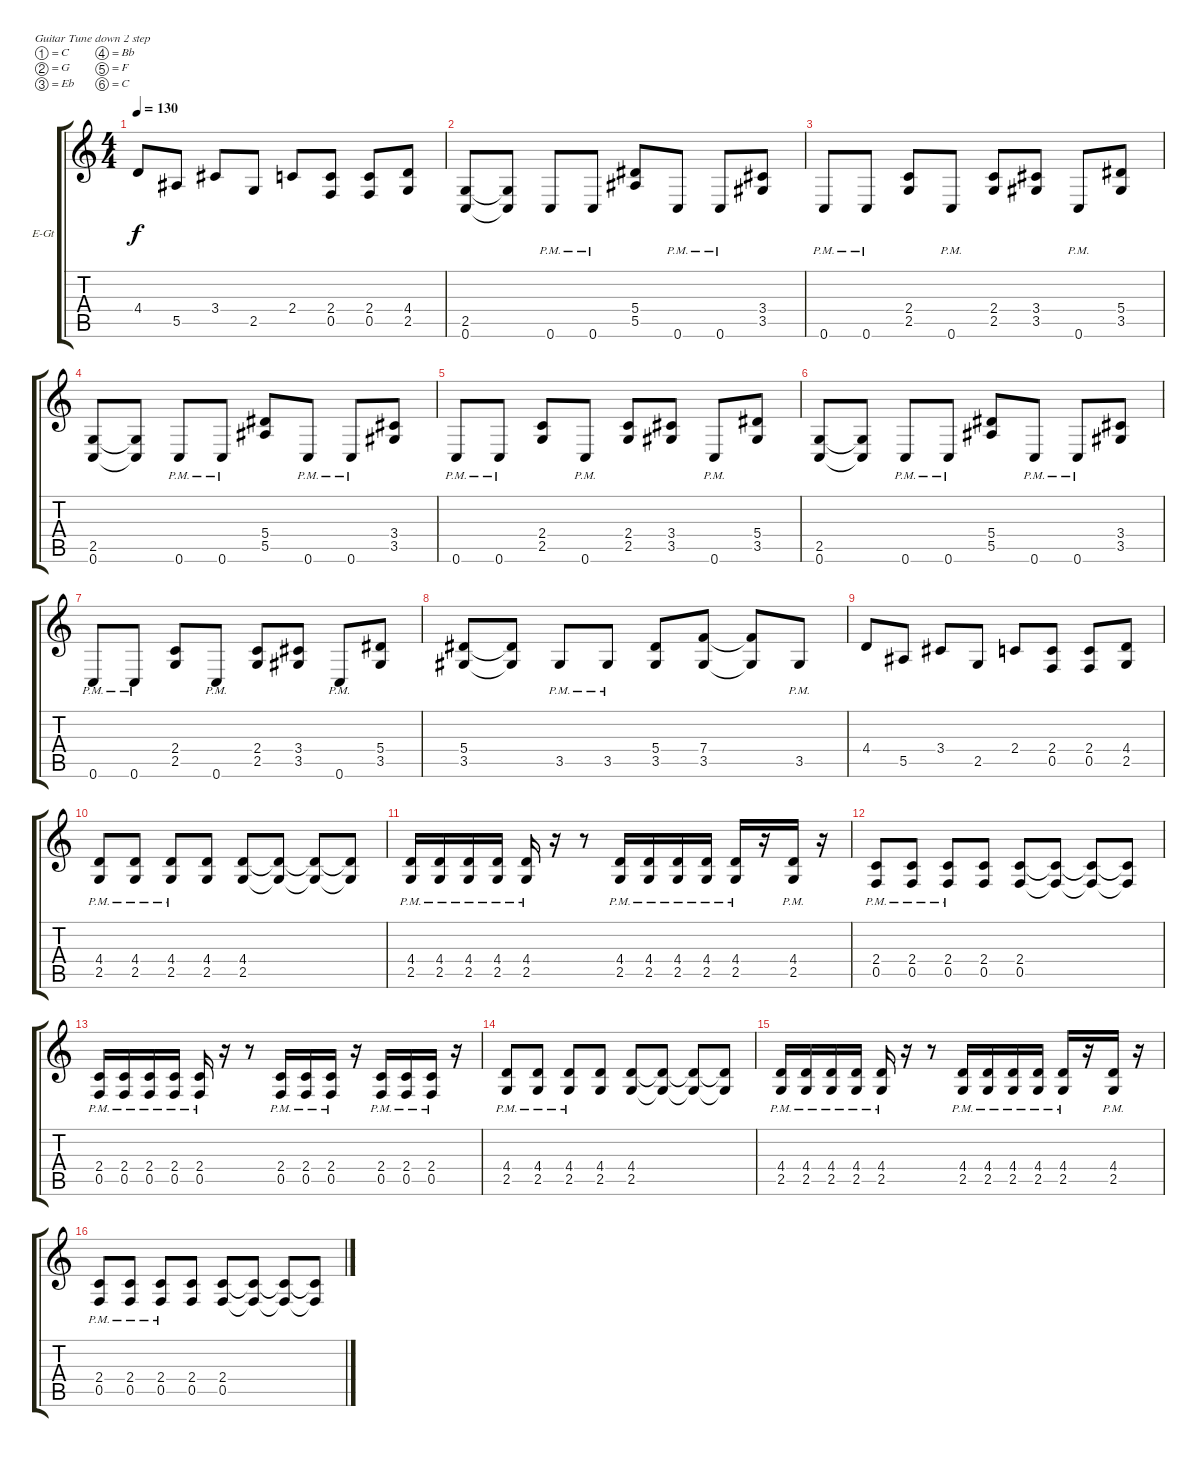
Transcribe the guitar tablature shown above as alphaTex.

\defaultSystemsLayout 4
\bracketExtendMode groupsimilarinstruments
\firstSystemTrackNameOrientation horizontal
\otherSystemsTrackNameOrientation horizontal
\track ("Римт Л" "E-Gt") {instrument distortionguitar}
\staff {score tabs}
\tuning (C4 G3 Eb3 Bb2 F2 C2)
\ts (4 4)
\tempo 130
\clef g2
\ks c
4.4.8{dy f} 5.5.8 3.4.8 2.5.8 2.4.8 (2.4 0.5).8 (2.4 0.5).8 (4.4 2.5).8 |
(2.5 0.6).8 (2.5{t} 0.6{t}).8 0.6{pm}.8 0.6{pm}.8 (5.4 5.5).8 0.6{pm}.8 0.6{pm}.8 (3.4 3.5).8 |
0.6{pm}.8 0.6{pm}.8 (2.4 2.5).8 0.6{pm}.8 (2.4 2.5).8 (3.4 3.5).8 0.6{pm}.8 (5.4 3.5).8 |
(2.5 0.6).8 (2.5{t} 0.6{t}).8 0.6{pm}.8 0.6{pm}.8 (5.4 5.5).8 0.6{pm}.8 0.6{pm}.8 (3.4 3.5).8 |
0.6{pm}.8 0.6{pm}.8 (2.4 2.5).8 0.6{pm}.8 (2.4 2.5).8 (3.4 3.5).8 0.6{pm}.8 (5.4 3.5).8 |
(2.5 0.6).8 (2.5{t} 0.6{t}).8 0.6{pm}.8 0.6{pm}.8 (5.4 5.5).8 0.6{pm}.8 0.6{pm}.8 (3.4 3.5).8 |
0.6{pm}.8 0.6{pm}.8 (2.4 2.5).8 0.6{pm}.8 (2.4 2.5).8 (3.4 3.5).8 0.6{pm}.8 (5.4 3.5).8 |
(5.4 3.5).8 (5.4{t} 3.5{t}).8 3.5{pm}.8 3.5{pm}.8 (5.4 3.5).8 (7.4 3.5).8 (7.4{t} 3.5{t}).8 3.5{pm}.8 |
4.4.8 5.5.8 3.4.8 2.5.8 2.4.8 (2.4 0.5).8 (2.4 0.5).8 (4.4 2.5).8 |
(4.4{pm} 2.5{pm}).8 (4.4{pm} 2.5{pm}).8 (4.4{pm} 2.5{pm}).8 (4.4 2.5).8 (4.4 2.5).8 (4.4{t} 2.5{t}).8 (4.4{t} 2.5{t}).8 (4.4{t} 2.5{t}).8 |
(4.4{pm} 2.5{pm}).16 (4.4{pm} 2.5{pm}).16 (4.4{pm} 2.5{pm}).16 (4.4{pm} 2.5{pm}).16 (4.4{pm} 2.5{pm}).16 r.16 r.8 (4.4{pm} 2.5{pm}).16 (4.4{pm} 2.5{pm}).16 (4.4{pm} 2.5{pm}).16 (4.4{pm} 2.5{pm}).16 (4.4{pm} 2.5{pm}).16 r.16 (4.4{pm} 2.5{pm}).16 r.16 |
(2.4{pm} 0.5{pm}).8 (2.4{pm} 0.5{pm}).8 (2.4{pm} 0.5{pm}).8 (2.4 0.5).8 (2.4 0.5).8 (2.4{t} 0.5{t}).8 (2.4{t} 0.5{t}).8 (2.4{t} 0.5{t}).8 |
(2.4{pm} 0.5{pm}).16 (2.4{pm} 0.5{pm}).16 (2.4{pm} 0.5{pm}).16 (2.4{pm} 0.5{pm}).16 (2.4{pm} 0.5{pm}).16 r.16 r.8 (2.4{pm} 0.5{pm}).16 (2.4{pm} 0.5{pm}).16 (2.4{pm} 0.5{pm}).16 r.16 (2.4{pm} 0.5{pm}).16 (2.4{pm} 0.5{pm}).16 (2.4{pm} 0.5{pm}).16 r.16 |
(4.4{pm} 2.5{pm}).8 (4.4{pm} 2.5{pm}).8 (4.4{pm} 2.5{pm}).8 (4.4 2.5).8 (4.4 2.5).8 (4.4{t} 2.5{t}).8 (4.4{t} 2.5{t}).8 (4.4{t} 2.5{t}).8 |
(4.4{pm} 2.5{pm}).16 (4.4{pm} 2.5{pm}).16 (4.4{pm} 2.5{pm}).16 (4.4{pm} 2.5{pm}).16 (4.4{pm} 2.5{pm}).16 r.16 r.8 (4.4{pm} 2.5{pm}).16 (4.4{pm} 2.5{pm}).16 (4.4{pm} 2.5{pm}).16 (4.4{pm} 2.5{pm}).16 (4.4{pm} 2.5{pm}).16 r.16 (4.4{pm} 2.5{pm}).16 r.16 |
(2.4{pm} 0.5{pm}).8 (2.4{pm} 0.5{pm}).8 (2.4{pm} 0.5{pm}).8 (2.4 0.5).8 (2.4 0.5).8 (2.4{t} 0.5{t}).8 (2.4{t} 0.5{t}).8 (2.4{t} 0.5{t}).8
